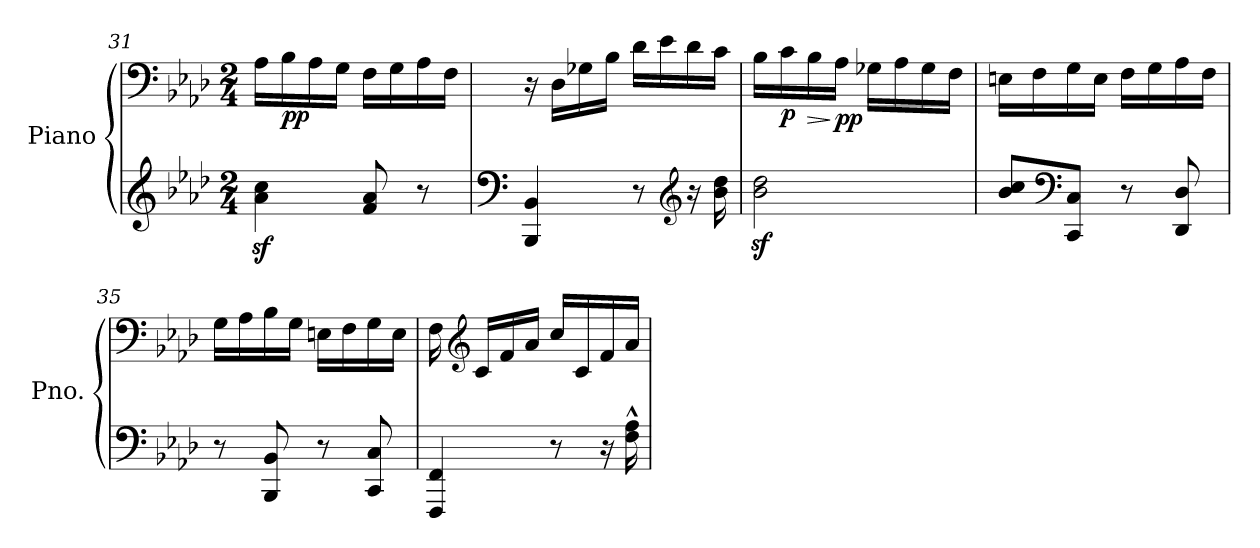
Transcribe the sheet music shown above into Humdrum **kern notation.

**kern	**kern	**dynam
*part1	*part1	*part1
*staff2	*staff1	*staff1/2
*I"Piano	*	*
*I'Pno.	*	*
!!LO:LB:g=z
*clefG2	*clefF4	*
*k[b-e-a-d-]	*k[b-e-a-d-]	*
*M2/4	*M2/4	*
=31	=31	=31
4a-\z< 4cc\z<	16A-\LL	.
!	!	!LO:DY:b
.	16B-\	pp
.	16A-\	.
.	16G\JJ	.
8f/ 8a-/	16F\LL	.
.	16G\	.
8r	16A-\	.
.	16F\JJ	.
=32	=32	=32
*clefF4	*	*
4BBB-/ 4BB-/	16r	.
.	16D-\LL	.
.	16G-X\	.
.	16B-\JJ	.
8r	16d-\LL	.
.	16e-\	.
*clefG2	*	*
16r	16d-\	.
16b-\ 16dd-\	16c\JJ	.
=33	=33	=33
2b-\z< 2dd-\z<	16B-\LL	.
!	!	!LO:DY:b
.	16c\	p
!	!	!LO:HP:b
.	16B-\	>
!	!	!LO:DY:n=1:b
.	16A-\JJ	] pp
.	16G-X\LL	.
.	16A-\	.
.	16G-\	.
.	16F\JJ	.
=34	=34	=34
8b-/ 8cc/L	16En\LL	.
.	16F\	.
*clefF4	*	*
8CC/ 8C/J	16G\	.
.	16E\JJ	.
8r	16F\LL	.
.	16G\	.
8DD-/ 8D-/	16A-\	.
.	16F\JJ	.
=35	=35	=35
8r	16G\LL	.
.	16A-\	.
8BBB-/ 8BB-/	16B-\	.
.	16G\JJ	.
8r	16En\LL	.
.	16F\	.
8CC/ 8C/	16G\	.
.	16E\JJ	.
!!LO:LB:g=z
=36	=36	=36
4FFF/ 4FF/	16F\	.
*	*clefG2	*
.	16c/LL	.
.	16f/	.
.	16a-/JJ	.
8r	16cc/LL	.
.	16c/	.
16r	16f/	.
16F\^^ 16A-\^^	16a-/JJ	.
=	=	=
*-	*-	*-
